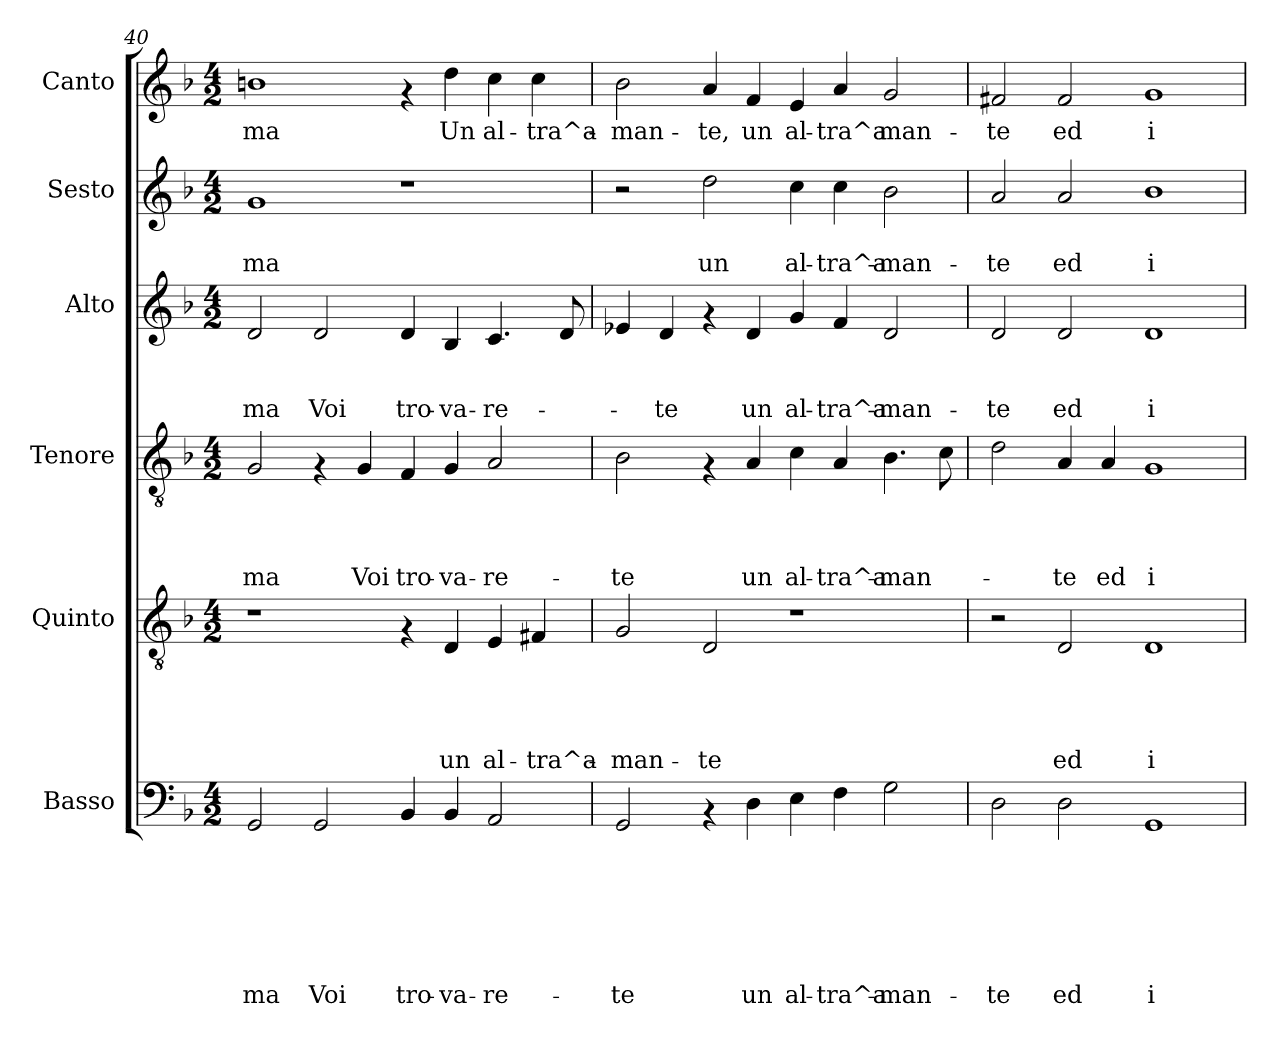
**kern	**text	**text	**text	**text	**text	**text	**text	**kern	**text	**text	**text	**text	**text	**kern	**text	**text	**text	**text	**kern	**text	**text	**text	**kern	**text	**text	**kern	**text
*part6	*part6	*part6	*part6	*part6	*part6	*part6	*part6	*part5	*part5	*part5	*part5	*part5	*part5	*part4	*part4	*part4	*part4	*part4	*part3	*part3	*part3	*part3	*part2	*part2	*part2	*part1	*part1
*staff6	*staff6	*staff6	*staff6	*staff6	*staff6	*staff6	*staff6	*staff5	*staff5	*staff5	*staff5	*staff5	*staff5	*staff4	*staff4	*staff4	*staff4	*staff4	*staff3	*staff3	*staff3	*staff3	*staff2	*staff2	*staff2	*staff1	*staff1
*I"Basso	*	*	*	*	*	*	*	*I"Quinto	*	*	*	*	*	*I"Tenore	*	*	*	*	*I"Alto	*	*	*	*I"Sesto	*	*	*I"Canto	*
*I'B.	*	*	*	*	*	*	*	*I'Q.	*	*	*	*	*	*I'T.	*	*	*	*	*I'A.	*	*	*	*I'S.	*	*	*I'C.	*
*clefF4	*	*	*	*	*	*	*	*clefGv2	*	*	*	*	*	*clefGv2	*	*	*	*	*clefG2	*	*	*	*clefG2	*	*	*clefG2	*
*k[b-]	*	*	*	*	*	*	*	*k[b-]	*	*	*	*	*	*k[b-]	*	*	*	*	*k[b-]	*	*	*	*k[b-]	*	*	*k[b-]	*
*F:	*	*	*	*	*	*	*	*F:	*	*	*	*	*	*F:	*	*	*	*	*F:	*	*	*	*F:	*	*	*F:	*
*M4/2	*	*	*	*	*	*	*	*M4/2	*	*	*	*	*	*M4/2	*	*	*	*	*M4/2	*	*	*	*M4/2	*	*	*M4/2	*
=40	=40	=40	=40	=40	=40	=40	=40	=40	=40	=40	=40	=40	=40	=40	=40	=40	=40	=40	=40	=40	=40	=40	=40	=40	=40	=40	=40
!	!	!	!	!	!	!	!LO:LY:b:rj	!	!	!	!	!	!	!	!	!	!	!LO:LY:b	!	!	!	!LO:LY:b	!	!	!LO:LY:b	!	!LO:LY:b
2GG/	.	.	.	.	.	.	-ma	1r	.	.	.	.	.	2G/	.	.	.	-ma	2d/	.	.	-ma	1g	.	-ma	1bn	-ma
!	!	!	!	!	!	!	!LO:LY:b:rj	!	!	!	!	!	!	!	!	!	!	!	!	!	!	!LO:LY:b	!	!	!	!	!
2GG/	.	.	.	.	.	.	Voi	.	.	.	.	.	.	4rF	.	.	.	.	2d/	.	.	Voi	.	.	.	.	.
!	!	!	!	!	!	!	!	!	!	!	!	!	!	!	!	!	!	!LO:LY:b	!	!	!	!	!	!	!	!	!
.	.	.	.	.	.	.	.	.	.	.	.	.	.	4G/	.	.	.	Voi	.	.	.	.	.	.	.	.	.
!	!	!	!	!	!	!	!LO:LY:b:rj	!	!	!	!	!	!	!	!	!	!	!LO:LY:b	!	!	!	!LO:LY:b	!	!	!	!	!
4BB-/	.	.	.	.	.	.	tro-	4rF	.	.	.	.	.	4F/	.	.	.	tro-	4d/	.	.	tro-	1r	.	.	4rf	.
!	!	!	!	!	!	!	!LO:LY:b:rj	!	!	!	!	!	!LO:LY:b	!	!	!	!	!LO:LY:b	!	!	!	!LO:LY:b	!	!	!	!	!LO:LY:b
4BB-/	.	.	.	.	.	.	-va-	4D/	.	.	.	.	un	4G/	.	.	.	-va-	4B-/	.	.	-va-	.	.	.	4dd\	Un
!	!	!	!	!	!	!	!LO:LY:b:rj	!	!	!	!	!	!LO:LY:b	!	!	!	!	!LO:LY:b	!	!	!	!LO:LY:b	!	!	!	!	!LO:LY:b
2AA/	.	.	.	.	.	.	-re-	4E/	.	.	.	.	al-	2A/	.	.	.	-re-	4.c/	.	.	-re-	.	.	.	4cc\	al-
!	!	!	!	!	!	!	!	!	!	!	!	!	!LO:LY:b	!	!	!	!	!	!	!	!	!	!	!	!	!	!LO:LY:b
.	.	.	.	.	.	.	.	4F#X/	.	.	.	.	-tra^a-	.	.	.	.	.	.	.	.	.	.	.	.	4cc\	-tra^a-
.	.	.	.	.	.	.	.	.	.	.	.	.	.	.	.	.	.	.	8d/	.	.	.	.	.	.	.	.
!!LO:PB:g=z
=41	=41	=41	=41	=41	=41	=41	=41	=41	=41	=41	=41	=41	=41	=41	=41	=41	=41	=41	=41	=41	=41	=41	=41	=41	=41	=41	=41
!	!	!	!	!	!	!	!LO:LY:b:rj	!	!	!	!	!	!LO:LY:b	!	!	!	!	!LO:LY:b	!	!	!	!	!	!	!	!	!LO:LY:b
2GG/	.	.	.	.	.	.	-te	2G/	.	.	.	.	-man-	2B-\	.	.	.	-te	4e-X/	.	.	.	2r	.	.	2b-\	-man-
!	!	!	!	!	!	!	!	!	!	!	!	!	!	!	!	!	!	!	!	!	!	!LO:LY:b	!	!	!	!	!
.	.	.	.	.	.	.	.	.	.	.	.	.	.	.	.	.	.	.	4d/	.	.	-te	.	.	.	.	.
!	!	!	!	!	!	!	!	!	!	!	!	!	!LO:LY:b	!	!	!	!	!	!	!	!	!	!	!	!LO:LY:b	!	!LO:LY:b
4rAA	.	.	.	.	.	.	.	2D/	.	.	.	.	-te	4rF	.	.	.	.	4rf	.	.	.	2dd\	.	un	4a/	-te,
!	!	!	!	!	!	!	!LO:LY:b:rj	!	!	!	!	!	!	!	!	!	!	!LO:LY:b	!	!	!	!LO:LY:b	!	!	!	!	!LO:LY:b
4D\	.	.	.	.	.	.	un	.	.	.	.	.	.	4A/	.	.	.	un	4d/	.	.	un	.	.	.	4f/	un
!	!	!	!	!	!	!	!LO:LY:b:rj	!	!	!	!	!	!	!	!	!	!	!LO:LY:b	!	!	!	!LO:LY:b	!	!	!LO:LY:b	!	!LO:LY:b
4E\	.	.	.	.	.	.	al-	1r	.	.	.	.	.	4c\	.	.	.	al-	4g/	.	.	al-	4cc\	.	al-	4e/	al-
!	!	!	!	!	!	!	!LO:LY:b:rj	!	!	!	!	!	!	!	!	!	!	!LO:LY:b	!	!	!	!LO:LY:b	!	!	!LO:LY:b	!	!LO:LY:b
4F\	.	.	.	.	.	.	-tra^a-	.	.	.	.	.	.	4A/	.	.	.	-tra^a-	4f/	.	.	-tra^a-	4cc\	.	-tra^a-	4a/	-tra^a
!	!	!	!	!	!	!	!LO:LY:b:rj	!	!	!	!	!	!	!	!	!	!	!LO:LY:b	!	!	!	!LO:LY:b	!	!	!LO:LY:b	!	!LO:LY:b
2G\	.	.	.	.	.	.	-man-	.	.	.	.	.	.	4.B-\	.	.	.	-man-	2d/	.	.	-man-	2b-\	.	-man-	2g/	man-
.	.	.	.	.	.	.	.	.	.	.	.	.	.	8c\	.	.	.	.	.	.	.	.	.	.	.	.	.
=42	=42	=42	=42	=42	=42	=42	=42	=42	=42	=42	=42	=42	=42	=42	=42	=42	=42	=42	=42	=42	=42	=42	=42	=42	=42	=42	=42
!	!	!	!	!	!	!	!LO:LY:b:rj	!	!	!	!	!	!	!	!	!	!	!	!	!	!	!LO:LY:b	!	!	!LO:LY:b	!	!LO:LY:b
2D\	.	.	.	.	.	.	-te	2r	.	.	.	.	.	2d\	.	.	.	.	2d/	.	.	-te	2a/	.	-te	2f#X/	-te
!	!	!	!	!	!	!	!LO:LY:b:rj	!	!	!	!	!	!LO:LY:b	!	!	!	!	!LO:LY:b	!	!	!	!LO:LY:b	!	!	!LO:LY:b	!	!LO:LY:b
2D\	.	.	.	.	.	.	ed	2D/	.	.	.	.	ed	4A/	.	.	.	-te	2d/	.	.	ed	2a/	.	ed	2f#/	ed
!	!	!	!	!	!	!	!	!	!	!	!	!	!	!	!	!	!	!LO:LY:b	!	!	!	!	!	!	!	!	!
.	.	.	.	.	.	.	.	.	.	.	.	.	.	4A/	.	.	.	ed	.	.	.	.	.	.	.	.	.
!	!	!	!	!	!	!	!LO:LY:b:rj	!	!	!	!	!	!LO:LY:b	!	!	!	!	!LO:LY:b	!	!	!	!LO:LY:b	!	!	!LO:LY:b	!	!LO:LY:b
1GG	.	.	.	.	.	.	i-	1D	.	.	.	.	i-	1G	.	.	.	i-	1d	.	.	i-	1b-	.	i-	1g	i-
=	=	=	=	=	=	=	=	=	=	=	=	=	=	=	=	=	=	=	=	=	=	=	=	=	=	=	=
*-	*-	*-	*-	*-	*-	*-	*-	*-	*-	*-	*-	*-	*-	*-	*-	*-	*-	*-	*-	*-	*-	*-	*-	*-	*-	*-	*-
